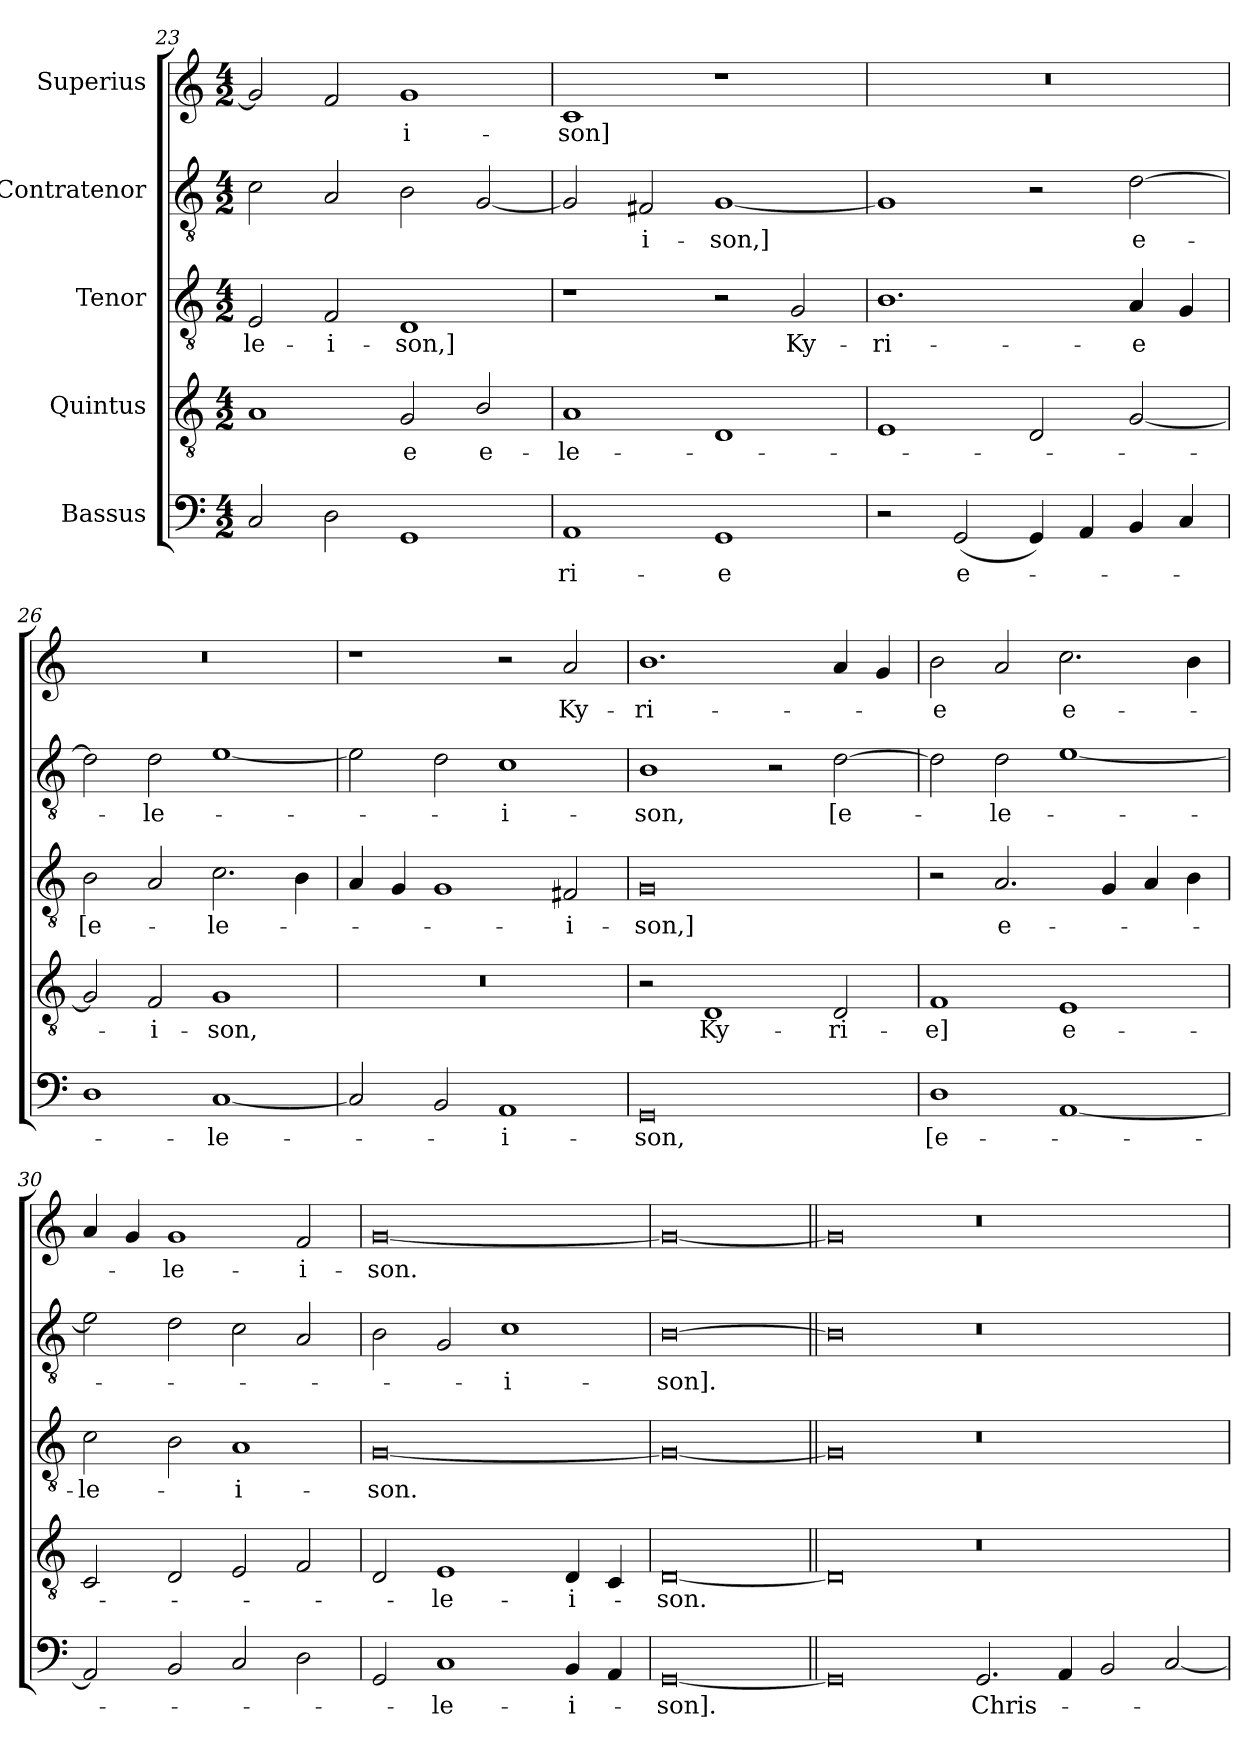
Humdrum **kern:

**kern	**text	**kern	**text	**kern	**text	**kern	**text	**kern	**text
*part5	*part5	*part4	*part4	*part3	*part3	*part2	*part2	*part1	*part1
*staff5	*staff5	*staff4	*staff4	*staff3	*staff3	*staff2	*staff2	*staff1	*staff1
*I"Bassus	*	*I"Quintus	*	*I"Tenor	*	*I"Contratenor	*	*I"Superius	*
*clefF4	*	*clefGv2	*	*clefGv2	*	*clefGv2	*	*clefG2	*
*k[]	*	*k[]	*	*k[]	*	*k[]	*	*k[]	*
*M4/2	*	*M4/2	*	*M4/2	*	*M4/2	*	*M4/2	*
=23	=23	=23	=23	=23	=23	=23	=23	=23	=23
2C/	.	1A/	.	2E/	-le-	2c\	.	2g/]	.
2D\	.	.	.	2F/	-i-	2A/	.	2f/	.
1GG/	.	2G/	-e	1D/	-son,]	2B\	.	1g/	-i-
.	.	2B/	e-	.	.	[2G/	.	.	.
=24	=24	=24	=24	=24	=24	=24	=24	=24	=24
1AA/	-ri-	1A/	-le-	1r	.	2G/]	.	1c/	-son]
.	.	.	.	.	.	2F#X/	-i-	.	.
1GG/	-e	1D/	.	2r	.	[1G/	-son,]	1r	.
.	.	.	.	2G/	Ky-	.	.	.	.
=25	=25	=25	=25	=25	=25	=25	=25	=25	=25
2r	.	1E/	.	1.B\	-ri-	1G/]	.	0r	.
(2GG/	e-	.	.	.	.	.	.	.	.
4GG/)	.	2D/	.	.	.	2r	.	.	.
4AA/	.	.	.	.	.	.	.	.	.
4BB/	.	[2G/	.	4A/	-e	[2d\	e-	.	.
4C/	.	.	.	4G/	.	.	.	.	.
=26	=26	=26	=26	=26	=26	=26	=26	=26	=26
1D\	.	2G/]	.	2B\	[e-	2d\]	.	0r	.
.	.	2F/	-i-	2A/	.	2d\	-le-	.	.
[1C/	-le-	1G/	-son,	2.c\	-le-	[1e/	.	.	.
.	.	.	.	4B\	.	.	.	.	.
=27	=27	=27	=27	=27	=27	=27	=27	=27	=27
2C/]	.	0r	.	4A/	.	2e\]	.	1r	.
.	.	.	.	4G/	.	.	.	.	.
2BB/	.	.	.	1G/	.	2d\	.	.	.
1AA/	-i-	.	.	.	.	1c/	-i-	2r	.
.	.	.	.	2F#X/	-i-	.	.	2a/	Ky-
=28	=28	=28	=28	=28	=28	=28	=28	=28	=28
0GG/	-son,	2r	.	0G/	-son,]	1B/	-son,	1.b\	-ri-
.	.	1D/	Ky-	.	.	.	.	.	.
.	.	.	.	.	.	2r	.	.	.
.	.	2D/	-ri-	.	.	[2d\	[e-	4a/	.
.	.	.	.	.	.	.	.	4g/	.
=29	=29	=29	=29	=29	=29	=29	=29	=29	=29
1D\	[e-	1F/	-e]	2r	.	2d\]	.	2b\	-e
.	.	.	.	2.A/	e-	2d\	-le-	2a/	.
[1AA/	.	1E/	e-	.	.	[1e/	.	2.cc\	e-
.	.	.	.	4G/	.	.	.	.	.
.	.	.	.	4A/	.	.	.	.	.
.	.	.	.	4B\	.	.	.	4b\	.
=30	=30	=30	=30	=30	=30	=30	=30	=30	=30
2AA/]	.	2C/	.	2c\	-le-	2e\]	.	4a/	.
.	.	.	.	.	.	.	.	4g/	.
2BB/	.	2D/	.	2B\	.	2d\	.	1g/	-le-
2C/	.	2E/	.	1A\	-i-	2c\	.	.	.
2D\	.	2F/	.	.	.	2A/	.	2f/	-i-
=31	=31	=31	=31	=31	=31	=31	=31	=31	=31
2GG/	.	2D/	.	[0G/	-son.	2B\	.	[0g/	-son.
1C/	-le-	1E/	-le-	.	.	2G/	.	.	.
.	.	.	.	.	.	1c\	-i-	.	.
4BB/	-i-	4D/	-i-	.	.	.	.	.	.
4AA/	.	4C/	.	.	.	.	.	.	.
=32	=32	=32	=32	=32	=32	=32	=32	=32	=32
[0GG/	-son].	[0D/	-son.	0G/_	.	[0B\	-son].	0g/_	.
=33||	=33||	=33||	=33||	=33||	=33||	=33||	=33||	=33||	=33||
0GG/]	.	0D/]	.	0G/]	.	0B\]	.	0g/]	.
2.GG/	Chris-	0r	.	0r	.	0r	.	0r	.
4AA/	.	.	.	.	.	.	.	.	.
2BB/	.	.	.	.	.	.	.	.	.
[2C/	.	.	.	.	.	.	.	.	.
=	=	=	=	=	=	=	=	=	=
*-	*-	*-	*-	*-	*-	*-	*-	*-	*-
